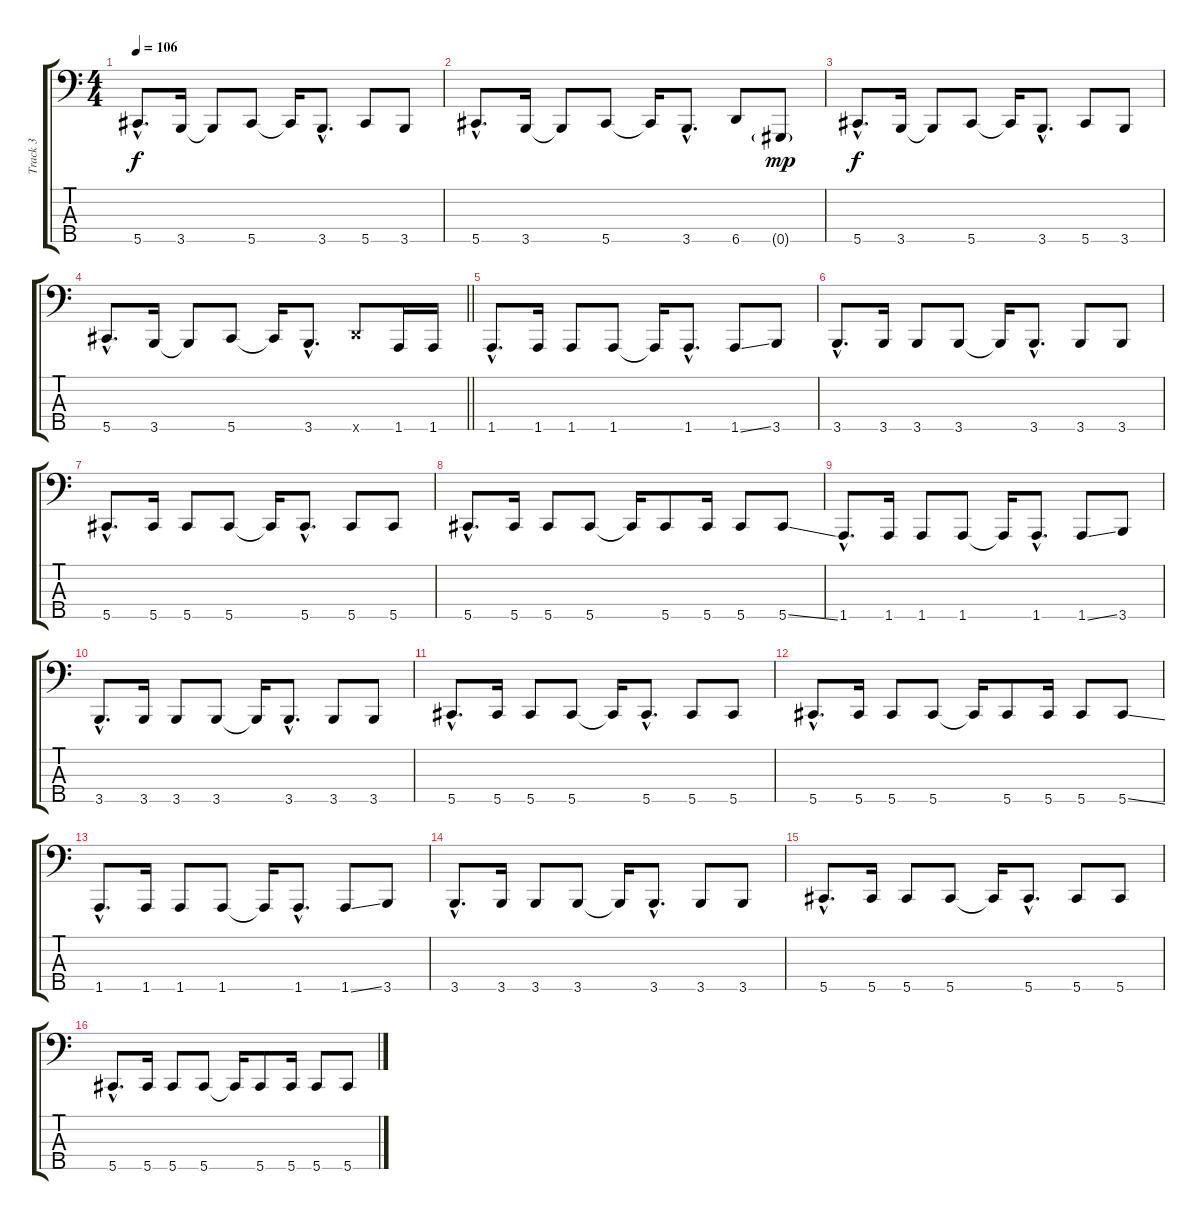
\track ("Track 3" "Track 3") {instrument electricbasspick}
\staff {score tabs}
\tuning (Gb2 Db2 Ab1 Db1 Ab0) {hide}
\ts (4 4)
\tempo 106
\clef f4
\ks c
5.5{hac}.8{d dy f} 3.5.16 3.5{t}.8 5.5.8 5.5{t}.16 3.5{hac}.8{d} 5.5.8 3.5.8 |
5.5{hac}.8{d} 3.5.16 3.5{t}.8 5.5.8 5.5{t}.16 3.5{hac}.8{d} 6.5.8 0.5{g}.8{dy mp} |
5.5{hac}.8{d dy f} 3.5.16 3.5{t}.8 5.5.8 5.5{t}.16 3.5{hac}.8{d} 5.5.8 3.5.8 |
\barLineRight lightlight
5.5{hac}.8{d} 3.5.16 3.5{t}.8 5.5.8 5.5{t}.16 3.5{hac}.8{d} 6.5{x}.8 1.5.16 1.5.16 |
1.5{hac}.8{d} 1.5.16 1.5.8 1.5.8 1.5{t}.16 1.5{hac}.8{d} 1.5{ss}.8 3.5.8 |
3.5{hac}.8{d} 3.5.16 3.5.8 3.5.8 3.5{t}.16 3.5{hac}.8{d} 3.5.8 3.5.8 |
5.5{hac}.8{d} 5.5.16 5.5.8 5.5.8 5.5{t}.16 5.5{hac}.8{d} 5.5.8 5.5.8 |
5.5{hac}.8{d} 5.5.16 5.5.8 5.5.8 5.5{t}.16 5.5.8 5.5.16 5.5.8 5.5{ss}.8 |
1.5{hac}.8{d} 1.5.16 1.5.8 1.5.8 1.5{t}.16 1.5{hac}.8{d} 1.5{ss}.8 3.5.8 |
3.5{hac}.8{d} 3.5.16 3.5.8 3.5.8 3.5{t}.16 3.5{hac}.8{d} 3.5.8 3.5.8 |
5.5{hac}.8{d} 5.5.16 5.5.8 5.5.8 5.5{t}.16 5.5{hac}.8{d} 5.5.8 5.5.8 |
5.5{hac}.8{d} 5.5.16 5.5.8 5.5.8 5.5{t}.16 5.5.8 5.5.16 5.5.8 5.5{ss}.8 |
1.5{hac}.8{d} 1.5.16 1.5.8 1.5.8 1.5{t}.16 1.5{hac}.8{d} 1.5{ss}.8 3.5.8 |
3.5{hac}.8{d} 3.5.16 3.5.8 3.5.8 3.5{t}.16 3.5{hac}.8{d} 3.5.8 3.5.8 |
5.5{hac}.8{d} 5.5.16 5.5.8 5.5.8 5.5{t}.16 5.5{hac}.8{d} 5.5.8 5.5.8 |
5.5{hac}.8{d} 5.5.16 5.5.8 5.5.8 5.5{t}.16 5.5.8 5.5.16 5.5.8 5.5{ss}.8
